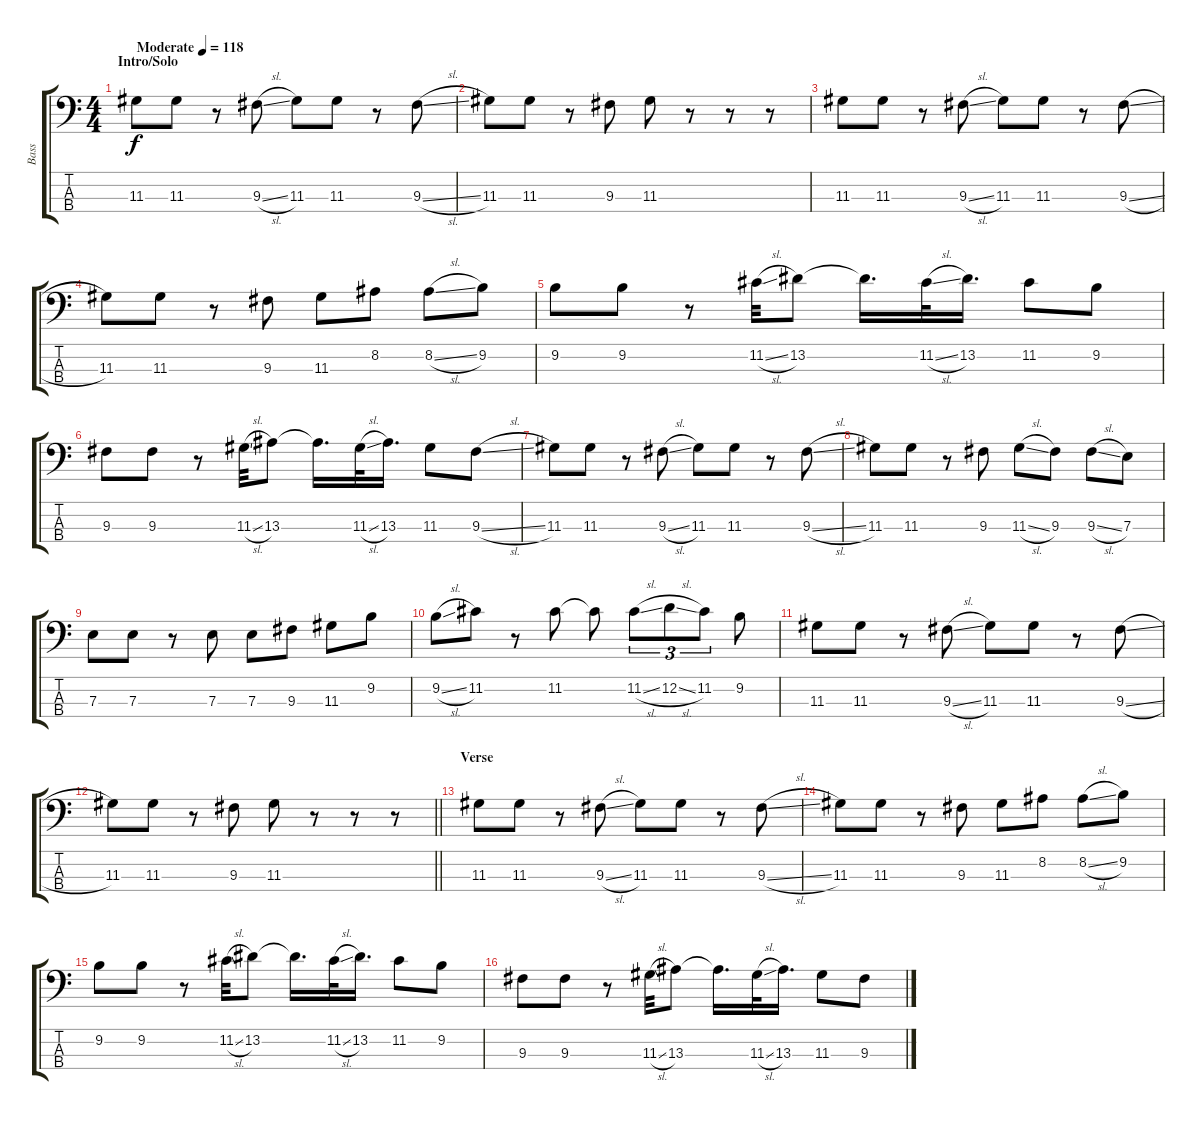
\track ("Bass" "Bass") {instrument electricbassfinger}
\staff {score tabs}
\tuning (G2 D2 A1 E1) {hide}
\ts (4 4)
\section ("" "Intro/Solo")
\tempo (118 "Moderate")
\clef f4
\ks c
11.3.8{dy f instrument electricbassfinger} 11.3.8 r.8 9.3{sl}.8 11.3.8 11.3.8 r.8 9.3{sl}.8 |
11.3.8 11.3.8 r.8 9.3.8 11.3.8 r.8 r.8 r.8 |
11.3.8 11.3.8 r.8 9.3{sl}.8 11.3.8 11.3.8 r.8 9.3{sl}.8 |
11.3.8 11.3.8 r.8 9.3.8 11.3.8 8.2.8 8.2{sl}.8 9.2.8 |
9.2.8 9.2.8 r.8 11.2{sl}.32 13.2.8 13.2{t}.16{d} 11.2{sl}.32 13.2.16{d} 11.2.8 9.2.8 |
9.3.8 9.3.8 r.8 11.3{sl}.32 13.3.8 13.3{t}.16{d} 11.3{sl}.32 13.3.16{d} 11.3.8 9.3{sl}.8 |
11.3.8 11.3.8 r.8 9.3{sl}.8 11.3.8 11.3.8 r.8 9.3{sl}.8 |
11.3.8 11.3.8 r.8 9.3.8 11.3{sl}.8 9.3.8 9.3{sl}.8 7.3.8 |
7.3.8 7.3.8 r.8 7.3.8 7.3.8 9.3.8 11.3.8 9.2.8 |
9.2{sl}.8 11.2.8 r.8 11.2.8 11.2{t}.8 11.2{sl}.8{tu (3 2)} 12.2{sl}.8{tu (3 2)} 11.2.8{tu (3 2)} 9.2.8 |
11.3.8 11.3.8 r.8 9.3{sl}.8 11.3.8 11.3.8 r.8 9.3{sl}.8 |
\barLineRight lightlight
11.3.8 11.3.8 r.8 9.3.8 11.3.8 r.8 r.8 r.8 |
\section ("" "Verse")
11.3.8 11.3.8 r.8 9.3{sl}.8 11.3.8 11.3.8 r.8 9.3{sl}.8 |
11.3.8 11.3.8 r.8 9.3.8 11.3.8 8.2.8 8.2{sl}.8 9.2.8 |
9.2.8 9.2.8 r.8 11.2{sl}.32 13.2.8 13.2{t}.16{d} 11.2{sl}.32 13.2.16{d} 11.2.8 9.2.8 |
9.3.8 9.3.8 r.8 11.3{sl}.32 13.3.8 13.3{t}.16{d} 11.3{sl}.32 13.3.16{d} 11.3.8 9.3{sl}.8
